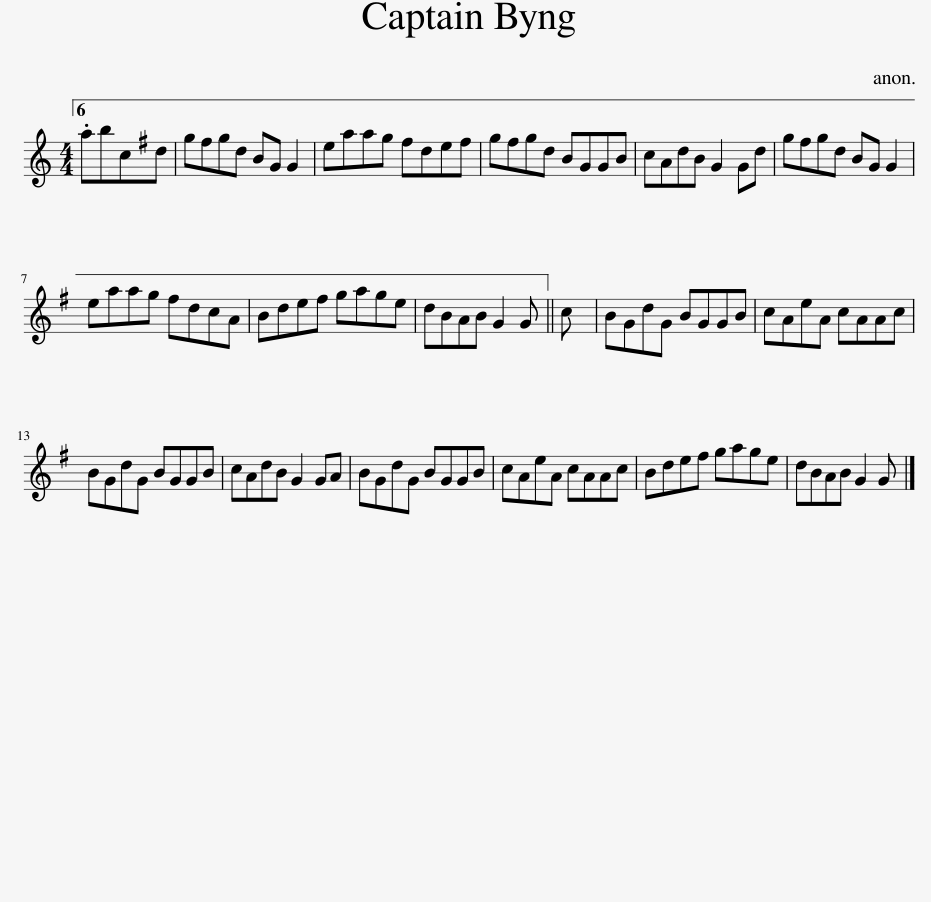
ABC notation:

X:1
L:1/8
M:4/4
I:linebreak $
K:C
V:1 treble
V:1
 .abcd | g^fgd BG G2 | eaag ^fdef | g^fgd BGGB | cAdB G2 Gd | %5
 g^fgd BG G2 |$ eaag ^fdcA | Bde^f gage | dBAB G2 G || c | %10
 BGdG BGGB | cAeA cAAc |$ BGdG BGGB | cAdB G2 GA | BGdG BGGB | %15
 cAeA cAAc | Bde^f gage | dBAB G2 G |] %18
